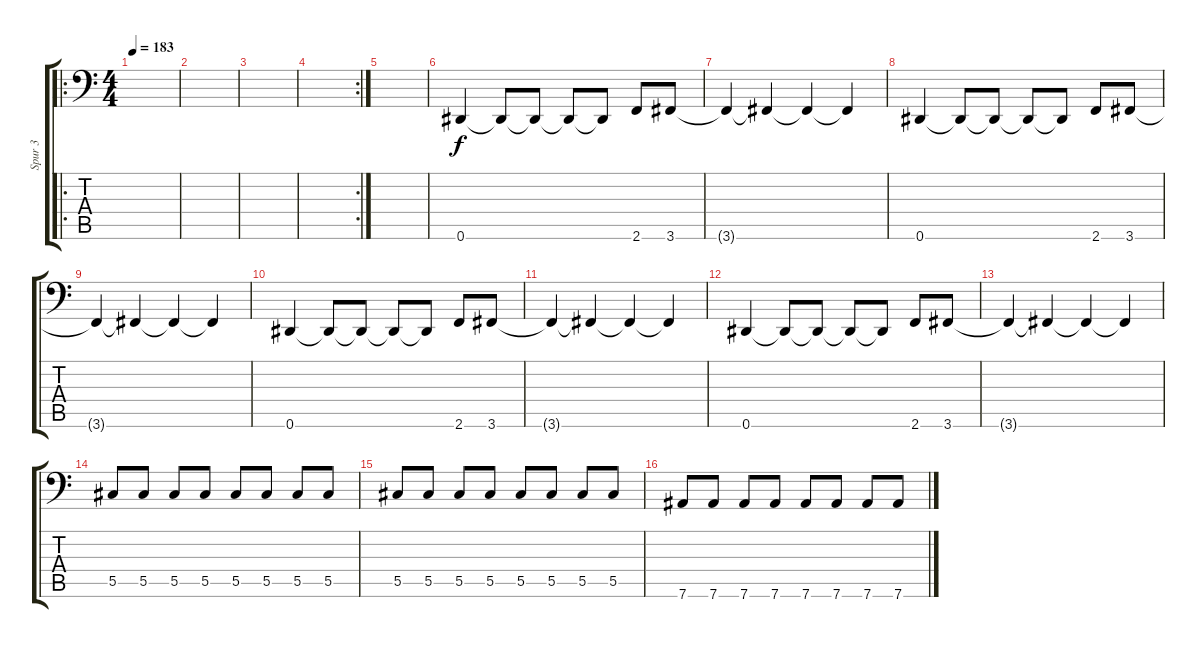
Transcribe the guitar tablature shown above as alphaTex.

\track ("Spur 3" "Spur 3") {instrument electricbassfinger}
\staff {score tabs}
\tuning (Eb3 Bb2 Gb2 Db2 Ab1 Eb1) {hide}
\ro
\ts (4 4)
\tempo 183
\clef f4
\ks c
|
|
|
\rc 2
|
|
0.6.4 0.6{t}.8 0.6{t}.8 0.6{t}.8 0.6{t}.8 2.6.8 3.6.8 |
3.6{t}.4 3.6{t}.4 3.6{t}.4 3.6{t}.4 |
0.6.4 0.6{t}.8 0.6{t}.8 0.6{t}.8 0.6{t}.8 2.6.8 3.6.8 |
3.6{t}.4 3.6{t}.4 3.6{t}.4 3.6{t}.4 |
0.6.4 0.6{t}.8 0.6{t}.8 0.6{t}.8 0.6{t}.8 2.6.8 3.6.8 |
3.6{t}.4 3.6{t}.4 3.6{t}.4 3.6{t}.4 |
0.6.4 0.6{t}.8 0.6{t}.8 0.6{t}.8 0.6{t}.8 2.6.8 3.6.8 |
3.6{t}.4 3.6{t}.4 3.6{t}.4 3.6{t}.4 |
\section ("" "")
5.5.8 5.5.8 5.5.8 5.5.8 5.5.8 5.5.8 5.5.8 5.5.8 |
5.5.8 5.5.8 5.5.8 5.5.8 5.5.8 5.5.8 5.5.8 5.5.8 |
7.6.8 7.6.8 7.6.8 7.6.8 7.6.8 7.6.8 7.6.8 7.6.8
